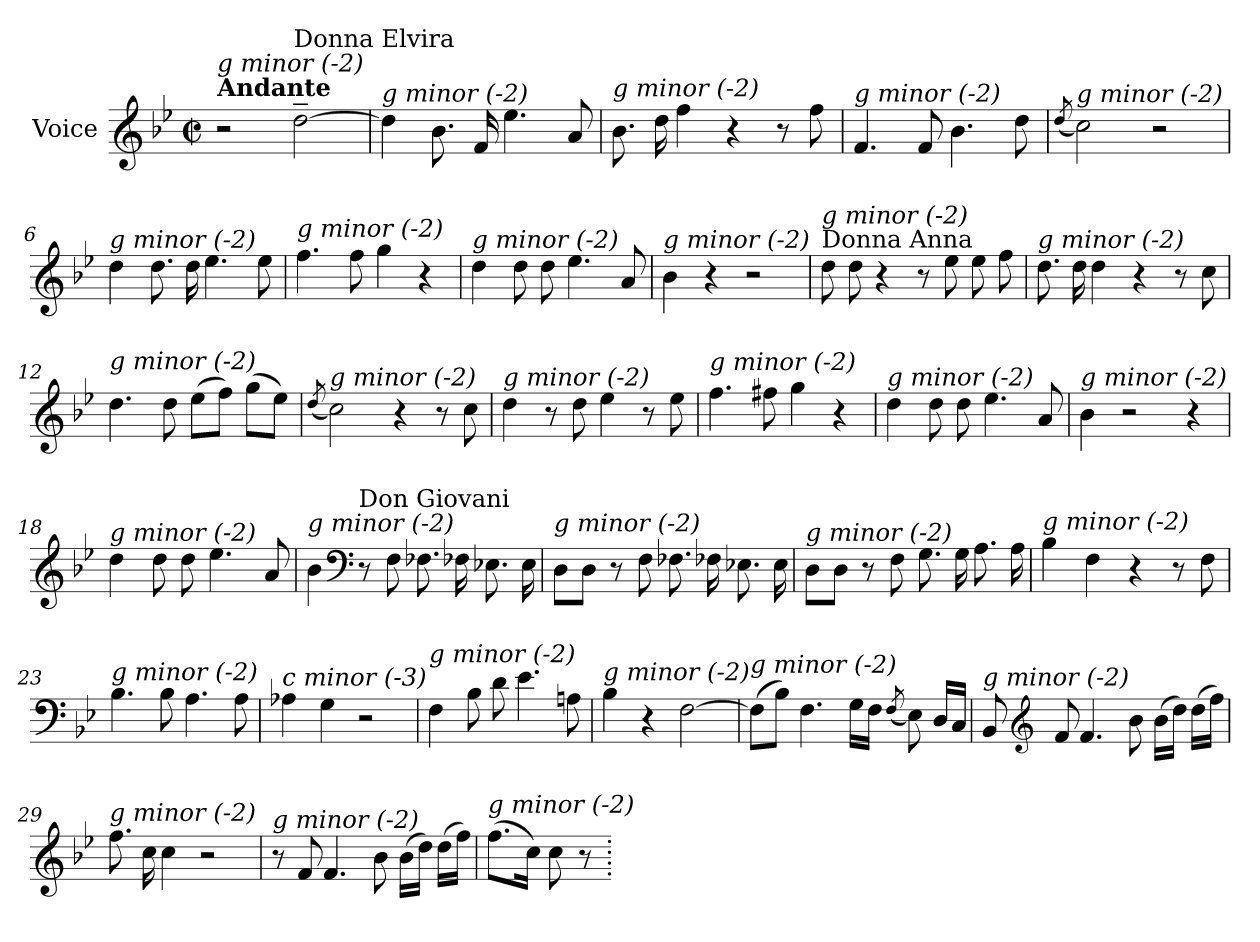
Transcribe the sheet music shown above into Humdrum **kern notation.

**kern
*part1
*staff1
*I"Voice
*I'V
*clefG2
*k[b-e-]
*M2/2
*met(c|)
=1
!LO:TX:a:B:t=Andante
!LO:TX:i:t=g minor (-2)
2r
!LO:TX:a:t=Donna Elvira
[2dd~\
=2
!LO:TX:i:t=g minor (-2)
4dd\]
8.b-\
16f/
4.ee-\
8a/
=3
!LO:TX:i:t=g minor (-2)
8.b-\
16dd\
4ff\
4r
8r
8ff\
=4
!LO:TX:i:t=g minor (-2)
4.f/
8f/
4.b-\
8dd\
=5
(<8qdd/
!LO:TX:i:t=g minor (-2)
2cc\)
2r
!!LO:LB:g=z
=6
!LO:TX:i:t=g minor (-2)
4dd\
8.dd\
16dd\
4.ee-\
8ee-\
=7
!LO:TX:i:t=g minor (-2)
4.ff\
8ff\
4gg\
4r
=8
!LO:TX:i:t=g minor (-2)
4dd\
8dd\
8dd\
4.ee-\
8a/
=9
!LO:TX:i:t=g minor (-2)
4b-\
4r
2r
=10
!LO:TX:a:t=Donna Anna
!LO:TX:i:t=g minor (-2)
8dd\
8dd\
4r
8r
8ee-\
8ee-\
8ff\
!!LO:LB:g=z
=11
!LO:TX:i:t=g minor (-2)
8.dd\
16dd\
4dd\
4r
8r
8cc\
=12
!LO:TX:i:t=g minor (-2)
4.dd\
8dd\
(>8ee-\L
8ff\J)
(>8gg\L
8ee-\J)
=13
(<8qdd/
!LO:TX:i:t=g minor (-2)
2cc\)
4r
8r
8cc\
=14
!LO:TX:i:t=g minor (-2)
4dd\
8r
8dd\
4ee-\
8r
8ee-\
=15
!LO:TX:i:t=g minor (-2)
4.ff\
8ff#X\
4gg\
4r
=16
!LO:TX:i:t=g minor (-2)
4dd\
8dd\
8dd\
4.ee-\
8a/
=17
!LO:TX:i:t=g minor (-2)
4b-\
2r
4r
=18
!LO:TX:i:t=g minor (-2)
4dd\
8dd\
8dd\
4.ee-\
8a/
!!LO:LB:g=z
=19
!LO:TX:i:t=g minor (-2)
4b-\
*clefF4
!LO:TX:a:t=Don Giovani
8r
8F\
8.F-Xi\
16F-Xi\
8.E-X\
16E-\
=20
!LO:TX:i:t=g minor (-2)
8D\L
8D\J
8r
8F\
8.F-Xi\
16F-Xi\
8.E-X\
16E-\
=21
!LO:TX:i:t=g minor (-2)
8D\L
8D\J
8r
8F\
8.G\
16G\
8.A\
16A\
=22
!LO:TX:i:t=g minor (-2)
4B-\
4F\
4r
8r
8F\
=23
!LO:TX:i:t=g minor (-2)
4.B-\
8B-\
4.A\
8A\
=24
!LO:TX:i:t=c minor (-3)
4A-X\
4G\
2r
=25
!LO:TX:i:t=g minor (-2)
4F\
8B-\
8d\
4.e-\
8An\
=26
!LO:TX:i:t=g minor (-2)
4B-\
4r
[2F\
!!LO:LB:g=z
=27
!LO:TX:i:t=g minor (-2)
(>8F\L]
8B-\J)
4.F\
16G\LL
16F\JJ
(<8qF/
8E-\)
16D/LL
16C/JJ
=28
!LO:TX:i:t=g minor (-2)
8BB-/
*clefG2
16ryy
8f/
4.f/
8b-\
(>16b-\LL
16dd\JJ)
(>16dd\LL
16ff\JJ)
=29
!LO:TX:i:t=g minor (-2)
8.ff\
16cc\
4cc\
2r
=30
!LO:TX:i:t=g minor (-2)
8r
8f/
4.f/
8b-\
(>16b-\LL
16dd\JJ)
(>16dd\LL
16ff\JJ)
=31
!LO:TX:i:t=g minor (-2)
(>8.ff\L
16cc\Jk)
8cc\
8r
=.
*-
